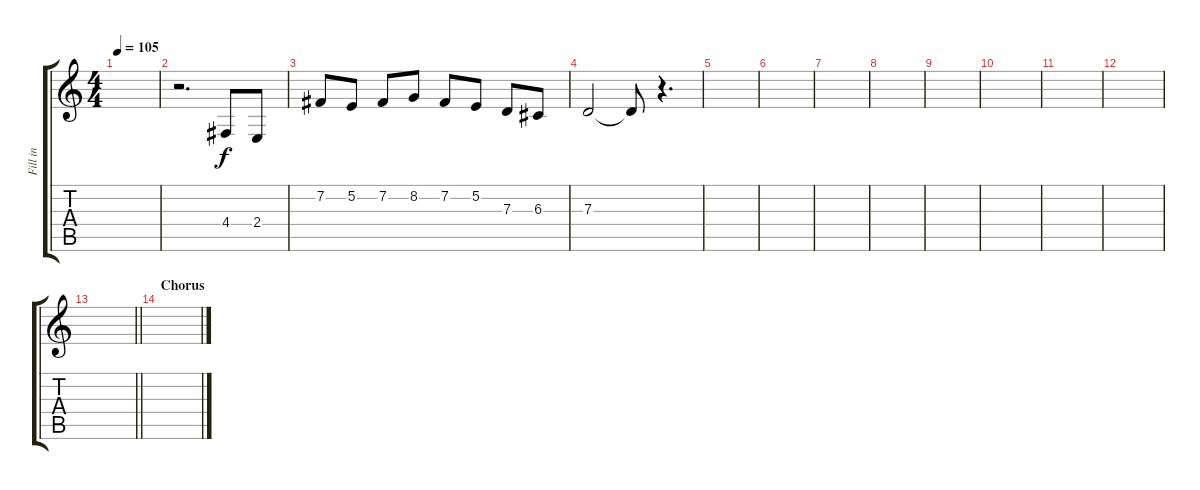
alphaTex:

\track ("Fill in" "Fill in") {instrument stringensemble1}
\staff {score tabs}
\tuning (E4 B3 G3 D3 A2 E2) {hide}
\ts (4 4)
\tempo 105
\clef g2
\ks c
|
r.2{d} 4.4.8 2.4.8 |
7.2.8 5.2.8 7.2.8 8.2.8 7.2.8 5.2.8 7.3.8 6.3.8 |
7.3.2 7.3{t}.8 r.4{d} |
|
|
|
|
|
|
|
|
\barLineRight lightlight
|
\section ("" "Chorus")
